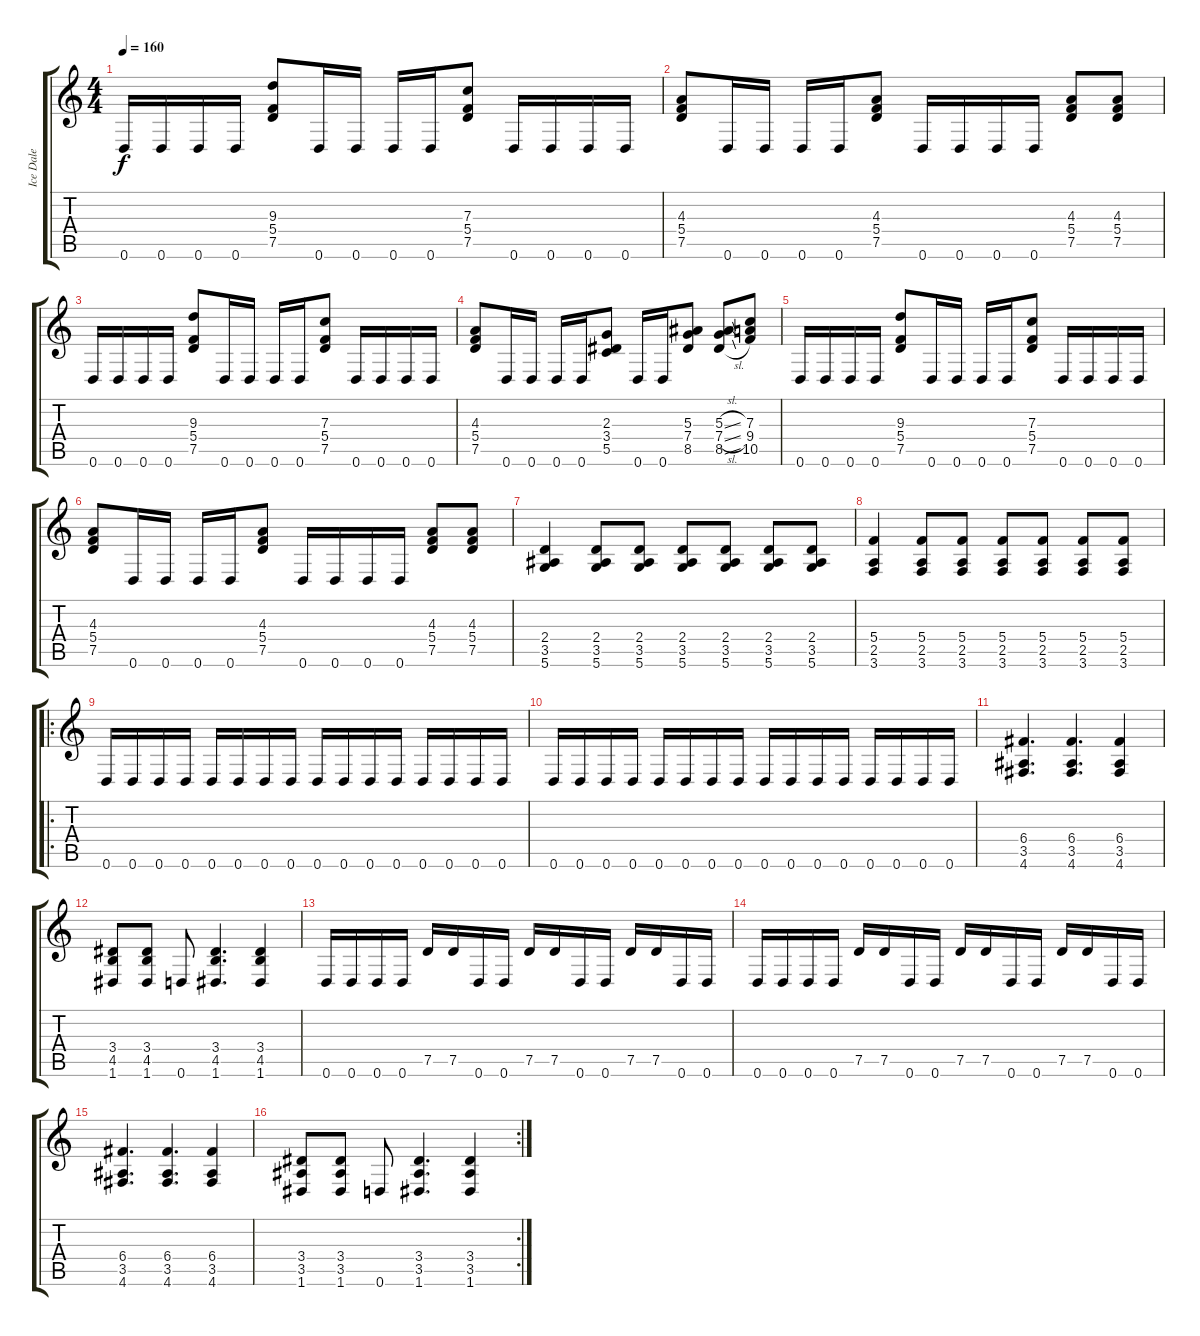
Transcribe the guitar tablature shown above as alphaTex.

\track ("Ice Dale" "Ice Dale") {instrument distortionguitar}
\staff {score tabs}
\tuning (D4 A3 F3 C3 G2 D2) {hide}
\ts (4 4)
\tempo 160
\clef g2
\ks c
0.6.16{dy f} 0.6.16 0.6.16 0.6.16 (9.3 5.4 7.5).8 0.6.16 0.6.16 0.6.16 0.6.16 (7.3 5.4 7.5).8 0.6.16 0.6.16 0.6.16 0.6.16 |
(4.3 5.4 7.5).8 0.6.16 0.6.16 0.6.16 0.6.16 (4.3 5.4 7.5).8 0.6.16 0.6.16 0.6.16 0.6.16 (4.3 5.4 7.5).8 (4.3 5.4 7.5).8 |
0.6.16 0.6.16 0.6.16 0.6.16 (9.3 5.4 7.5).8 0.6.16 0.6.16 0.6.16 0.6.16 (7.3 5.4 7.5).8 0.6.16 0.6.16 0.6.16 0.6.16 |
(4.3 5.4 7.5).8 0.6.16 0.6.16 0.6.16 0.6.16 (2.3 3.4 5.5).8 0.6.16 0.6.16 (5.3 7.4 8.5).8 (5.3{sl} 7.4{sl} 8.5{sl}).8 (7.3 9.4 10.5).8 |
0.6.16 0.6.16 0.6.16 0.6.16 (9.3 5.4 7.5).8 0.6.16 0.6.16 0.6.16 0.6.16 (7.3 5.4 7.5).8 0.6.16 0.6.16 0.6.16 0.6.16 |
(4.3 5.4 7.5).8 0.6.16 0.6.16 0.6.16 0.6.16 (4.3 5.4 7.5).8 0.6.16 0.6.16 0.6.16 0.6.16 (4.3 5.4 7.5).8 (4.3 5.4 7.5).8 |
(2.4 3.5 5.6).4 (2.4 3.5 5.6).8 (2.4 3.5 5.6).8 (2.4 3.5 5.6).8 (2.4 3.5 5.6).8 (2.4 3.5 5.6).8 (2.4 3.5 5.6).8 |
(5.4 2.5 3.6).4 (5.4 2.5 3.6).8 (5.4 2.5 3.6).8 (5.4 2.5 3.6).8 (5.4 2.5 3.6).8 (5.4 2.5 3.6).8 (5.4 2.5 3.6).8 |
\ro
0.6.16 0.6.16 0.6.16 0.6.16 0.6.16 0.6.16 0.6.16 0.6.16 0.6.16 0.6.16 0.6.16 0.6.16 0.6.16 0.6.16 0.6.16 0.6.16 |
0.6.16 0.6.16 0.6.16 0.6.16 0.6.16 0.6.16 0.6.16 0.6.16 0.6.16 0.6.16 0.6.16 0.6.16 0.6.16 0.6.16 0.6.16 0.6.16 |
(6.4 3.5 4.6).4{d} (6.4 3.5 4.6).4{d} (6.4 3.5 4.6).4 |
(3.4 4.5 1.6).8 (3.4 4.5 1.6).8 0.6.8 (3.4 4.5 1.6).4{d} (3.4 4.5 1.6).4 |
0.6.16 0.6.16 0.6.16 0.6.16 7.5.16 7.5.16 0.6.16 0.6.16 7.5.16 7.5.16 0.6.16 0.6.16 7.5.16 7.5.16 0.6.16 0.6.16 |
0.6.16 0.6.16 0.6.16 0.6.16 7.5.16 7.5.16 0.6.16 0.6.16 7.5.16 7.5.16 0.6.16 0.6.16 7.5.16 7.5.16 0.6.16 0.6.16 |
(6.4 3.5 4.6).4{d} (6.4 3.5 4.6).4{d} (6.4 3.5 4.6).4 |
\rc 2
(3.4 3.5 1.6).8 (3.4 3.5 1.6).8 0.6.8 (3.4 3.5 1.6).4{d} (3.4 3.5 1.6).4
